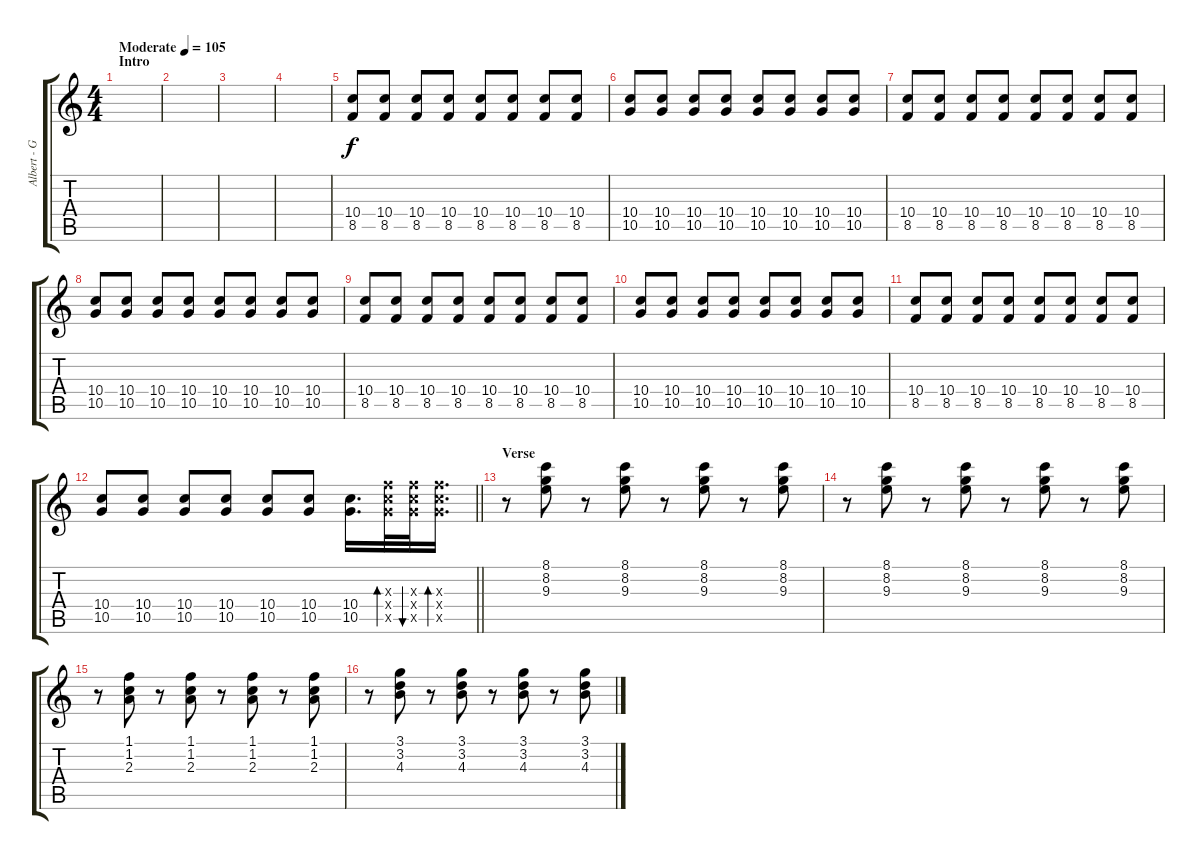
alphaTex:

\track ("Albert - Guitar RSE" "Albert - G") {instrument overdrivenguitar}
\staff {score tabs}
\tuning (E4 B3 G3 D3 A2 E2) {hide}
\ts (4 4)
\section ("" "Intro")
\tempo (105 "Moderate")
\clef g2
\ks c
|
|
|
|
(10.4 8.5).8 (10.4 8.5).8 (10.4 8.5).8 (10.4 8.5).8 (10.4 8.5).8 (10.4 8.5).8 (10.4 8.5).8 (10.4 8.5).8 |
(10.4 10.5).8 (10.4 10.5).8 (10.4 10.5).8 (10.4 10.5).8 (10.4 10.5).8 (10.4 10.5).8 (10.4 10.5).8 (10.4 10.5).8 |
(10.4 8.5).8 (10.4 8.5).8 (10.4 8.5).8 (10.4 8.5).8 (10.4 8.5).8 (10.4 8.5).8 (10.4 8.5).8 (10.4 8.5).8 |
(10.4 10.5).8 (10.4 10.5).8 (10.4 10.5).8 (10.4 10.5).8 (10.4 10.5).8 (10.4 10.5).8 (10.4 10.5).8 (10.4 10.5).8 |
(10.4 8.5).8 (10.4 8.5).8 (10.4 8.5).8 (10.4 8.5).8 (10.4 8.5).8 (10.4 8.5).8 (10.4 8.5).8 (10.4 8.5).8 |
(10.4 10.5).8 (10.4 10.5).8 (10.4 10.5).8 (10.4 10.5).8 (10.4 10.5).8 (10.4 10.5).8 (10.4 10.5).8 (10.4 10.5).8 |
(10.4 8.5).8 (10.4 8.5).8 (10.4 8.5).8 (10.4 8.5).8 (10.4 8.5).8 (10.4 8.5).8 (10.4 8.5).8 (10.4 8.5).8 |
\barLineRight lightlight
(10.4 10.5).8 (10.4 10.5).8 (10.4 10.5).8 (10.4 10.5).8 (10.4 10.5).8 (10.4 10.5).8 (10.4 10.5).16{d} (10.3{x} 10.4{x} 10.5{x}).32{bd 60} (10.3{x} 10.4{x} 10.5{x}).32{bu 60} (10.3{x} 10.4{x} 10.5{x}).16{d bd 60} |
\section ("" "Verse")
r.8 (8.1 8.2 9.3).8 r.8 (8.1 8.2 9.3).8 r.8 (8.1 8.2 9.3).8 r.8 (8.1 8.2 9.3).8 |
r.8 (8.1 8.2 9.3).8 r.8 (8.1 8.2 9.3).8 r.8 (8.1 8.2 9.3).8 r.8 (8.1 8.2 9.3).8 |
r.8 (1.1 1.2 2.3).8 r.8 (1.1 1.2 2.3).8 r.8 (1.1 1.2 2.3).8 r.8 (1.1 1.2 2.3).8 |
r.8 (3.1 3.2 4.3).8 r.8 (3.1 3.2 4.3).8 r.8 (3.1 3.2 4.3).8 r.8 (3.1 3.2 4.3).8
